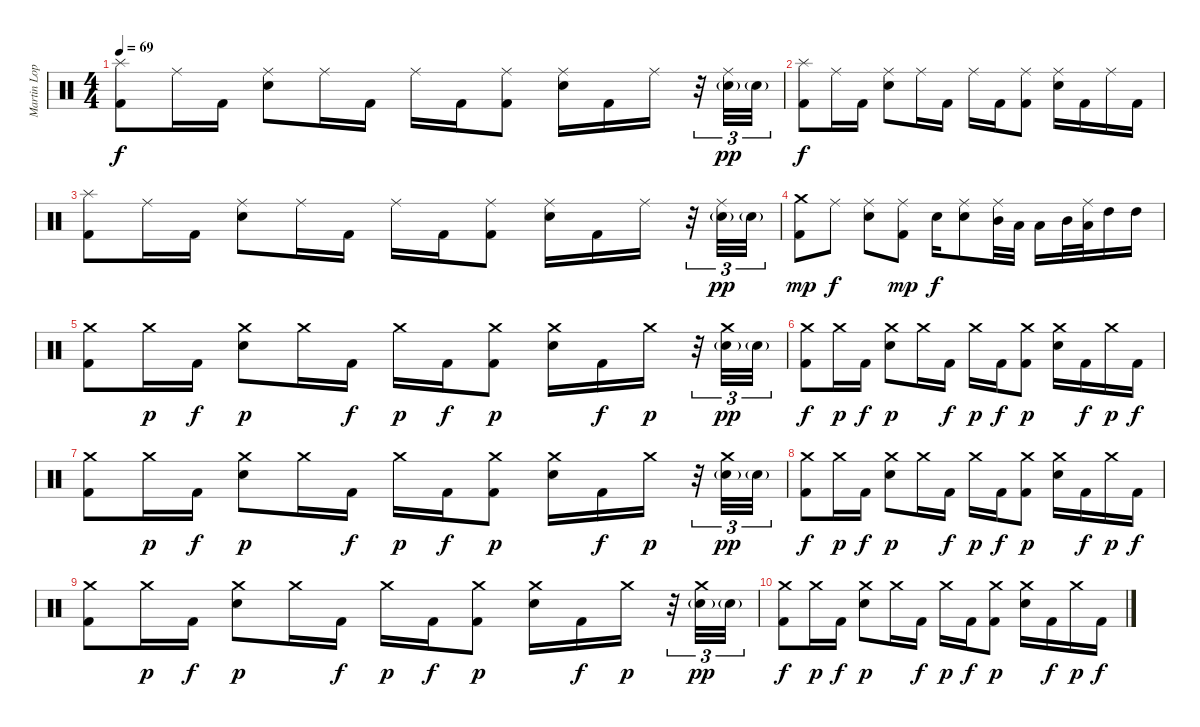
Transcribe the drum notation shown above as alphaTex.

\track ("Martin Lopez" "Martin Lop") {instrument percussion}
\staff {score}
\articulation defaults
\ts (4 4)
\tempo 69
\clef neutral
\ks c
("Splash (hit)" "Kick (hit) 2").8{dy f} "Ride (middle)".16 "Kick (hit) 2".16 ("Ride (middle)" "Electric Snare (hit)").8 "Ride (middle)".16 "Kick (hit) 2".16 "Ride (middle)".16 "Kick (hit) 2".16 ("Ride (middle)" "Kick (hit) 2").8 ("Ride (middle)" "Electric Snare (hit)").16 "Kick (hit) 2".16 "Ride (middle)".16 r.32{tu (3 2)} ("Ride (middle)" "Electric Snare (hit)"{g}).32{tu (3 2) dy pp} "Electric Snare (hit)"{g}.32{tu (3 2)} |
("Splash (hit)" "Kick (hit) 2").8{dy f} "Ride (middle)".16 "Kick (hit) 2".16 ("Ride (middle)" "Electric Snare (hit)").8 "Ride (middle)".16 "Kick (hit) 2".16 "Ride (middle)".16 "Kick (hit) 2".16 ("Ride (middle)" "Kick (hit) 2").8 ("Ride (middle)" "Electric Snare (hit)").16 "Kick (hit) 2".16 "Ride (middle)".16 "Kick (hit) 2".16 |
("Splash (hit)" "Kick (hit) 2").8 "Ride (middle)".16 "Kick (hit) 2".16 ("Ride (middle)" "Electric Snare (hit)").8 "Ride (middle)".16 "Kick (hit) 2".16 "Ride (middle)".16 "Kick (hit) 2".16 ("Ride (middle)" "Kick (hit) 2").8 ("Ride (middle)" "Electric Snare (hit)").16 "Kick (hit) 2".16 "Ride (middle)".16 r.32{tu (3 2)} ("Ride (middle)" "Electric Snare (hit)"{g}).32{tu (3 2) dy pp} "Electric Snare (hit)"{g}.32{tu (3 2)} |
("Crash medium (hit)" "Kick (hit) 2").8{dy mp volume 12} "Ride (middle)".8{dy f} ("Ride (middle)" "Electric Snare (hit)").8 ("Ride (middle)" "Kick (hit) 2").8{dy mp} "Snare (hit) 2".16{dy f} ("Ride (middle)" "Snare (hit) 2").8 ("Ride (middle)" "Mid Tom (hit)").32 "Low Tom (hit)".32 "Low Tom (hit)".16 "Mid Tom (hit)".32 ("Ride (middle)" "Low Tom (hit)").32 "High Tom (hit)".16 "High Tom (hit)".16 |
("Crash medium (hit)" "Kick (hit) 2").8{volume 11} "Crash medium (hit)".16{dy p} "Kick (hit) 2".16{dy f} ("Crash medium (hit)" "Electric Snare (hit)").8{dy p} "Crash medium (hit)".16 "Kick (hit) 2".16{dy f} "Crash medium (hit)".16{dy p} "Kick (hit) 2".16{dy f} ("Crash medium (hit)" "Kick (hit) 2").8{dy p} ("Crash medium (hit)" "Electric Snare (hit)").16 "Kick (hit) 2".16{dy f} "Crash medium (hit)".16{dy p} r.32{tu (3 2)} ("Crash medium (hit)" "Electric Snare (hit)"{g}).32{tu (3 2) dy pp} "Electric Snare (hit)"{g}.32{tu (3 2)} |
("Crash medium (hit)" "Kick (hit) 2").8{dy f volume 9} "Crash medium (hit)".16{dy p} "Kick (hit) 2".16{dy f} ("Crash medium (hit)" "Electric Snare (hit)").8{dy p} "Crash medium (hit)".16 "Kick (hit) 2".16{dy f} "Crash medium (hit)".16{dy p} "Kick (hit) 2".16{dy f} ("Crash medium (hit)" "Kick (hit) 2").8{dy p} ("Crash medium (hit)" "Electric Snare (hit)").16 "Kick (hit) 2".16{dy f} "Crash medium (hit)".16{dy p} "Kick (hit) 2".16{dy f} |
("Crash medium (hit)" "Kick (hit) 2").8{volume 8} "Crash medium (hit)".16{dy p} "Kick (hit) 2".16{dy f} ("Crash medium (hit)" "Electric Snare (hit)").8{dy p} "Crash medium (hit)".16 "Kick (hit) 2".16{dy f} "Crash medium (hit)".16{dy p} "Kick (hit) 2".16{dy f} ("Crash medium (hit)" "Kick (hit) 2").8{dy p} ("Crash medium (hit)" "Electric Snare (hit)").16 "Kick (hit) 2".16{dy f} "Crash medium (hit)".16{dy p} r.32{tu (3 2)} ("Crash medium (hit)" "Electric Snare (hit)"{g}).32{tu (3 2) dy pp} "Electric Snare (hit)"{g}.32{tu (3 2)} |
("Crash medium (hit)" "Kick (hit) 2").8{dy f volume 7} "Crash medium (hit)".16{dy p} "Kick (hit) 2".16{dy f} ("Crash medium (hit)" "Electric Snare (hit)").8{dy p} "Crash medium (hit)".16 "Kick (hit) 2".16{dy f} "Crash medium (hit)".16{dy p} "Kick (hit) 2".16{dy f} ("Crash medium (hit)" "Kick (hit) 2").8{dy p} ("Crash medium (hit)" "Electric Snare (hit)").16 "Kick (hit) 2".16{dy f} "Crash medium (hit)".16{dy p} "Kick (hit) 2".16{dy f} |
("Crash medium (hit)" "Kick (hit) 2").8{volume 6} "Crash medium (hit)".16{dy p} "Kick (hit) 2".16{dy f} ("Crash medium (hit)" "Electric Snare (hit)").8{dy p} "Crash medium (hit)".16 "Kick (hit) 2".16{dy f} "Crash medium (hit)".16{dy p} "Kick (hit) 2".16{dy f} ("Crash medium (hit)" "Kick (hit) 2").8{dy p} ("Crash medium (hit)" "Electric Snare (hit)").16 "Kick (hit) 2".16{dy f} "Crash medium (hit)".16{dy p} r.32{tu (3 2)} ("Crash medium (hit)" "Electric Snare (hit)"{g}).32{tu (3 2) dy pp} "Electric Snare (hit)"{g}.32{tu (3 2)} |
("Crash medium (hit)" "Kick (hit) 2").8{dy f volume 4} "Crash medium (hit)".16{dy p} "Kick (hit) 2".16{dy f} ("Crash medium (hit)" "Electric Snare (hit)").8{dy p} "Crash medium (hit)".16 "Kick (hit) 2".16{dy f} "Crash medium (hit)".16{dy p} "Kick (hit) 2".16{dy f} ("Crash medium (hit)" "Kick (hit) 2").8{dy p} ("Crash medium (hit)" "Electric Snare (hit)").16 "Kick (hit) 2".16{dy f} "Crash medium (hit)".16{dy p} "Kick (hit) 2".16{dy f}
